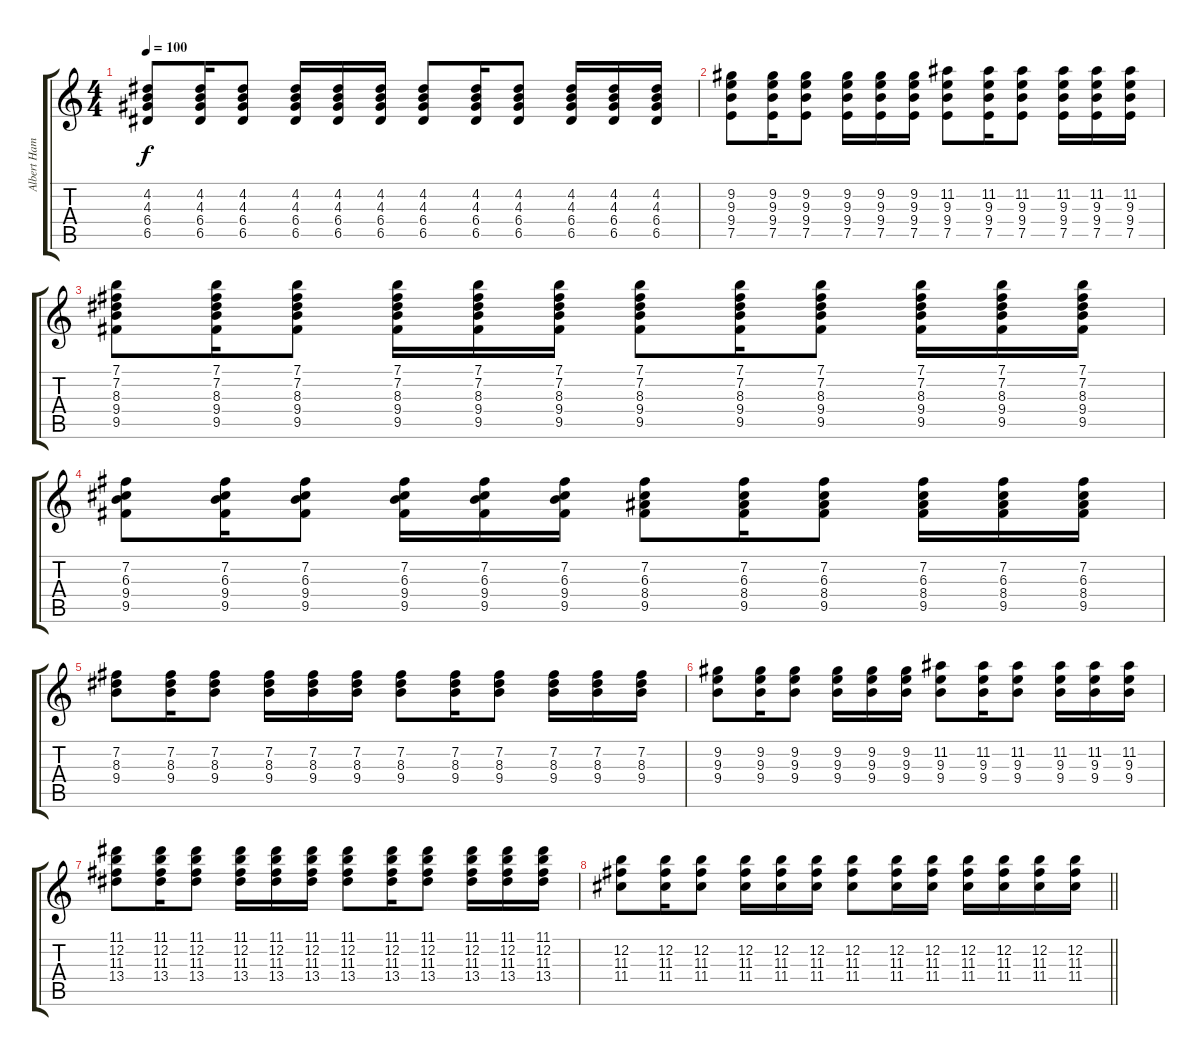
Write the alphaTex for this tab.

\track ("Albert Hammond Jr." "Albert Ham") {mute instrument overdrivenguitar}
\staff {score tabs}
\tuning (E4 B3 G3 D3 A2 E2) {hide}
\ts (4 4)
\tempo 100
\clef g2
\ks c
(4.2 4.3 6.4 6.5).8{dy f} (4.2 4.3 6.4 6.5).16 (4.2 4.3 6.4 6.5).8 (4.2 4.3 6.4 6.5).16 (4.2 4.3 6.4 6.5).16 (4.2 4.3 6.4 6.5).16 (4.2 4.3 6.4 6.5).8 (4.2 4.3 6.4 6.5).16 (4.2 4.3 6.4 6.5).8 (4.2 4.3 6.4 6.5).16 (4.2 4.3 6.4 6.5).16 (4.2 4.3 6.4 6.5).16 |
(9.2 9.3 9.4 7.5).8 (9.2 9.3 9.4 7.5).16 (9.2 9.3 9.4 7.5).8 (9.2 9.3 9.4 7.5).16 (9.2 9.3 9.4 7.5).16 (9.2 9.3 9.4 7.5).16 (11.2 9.3 9.4 7.5).8 (11.2 9.3 9.4 7.5).16 (11.2 9.3 9.4 7.5).8 (11.2 9.3 9.4 7.5).16 (11.2 9.3 9.4 7.5).16 (11.2 9.3 9.4 7.5).16 |
(7.1 7.2 8.3 9.4 9.5).8 (7.1 7.2 8.3 9.4 9.5).16 (7.1 7.2 8.3 9.4 9.5).8 (7.1 7.2 8.3 9.4 9.5).16 (7.1 7.2 8.3 9.4 9.5).16 (7.1 7.2 8.3 9.4 9.5).16 (7.1 7.2 8.3 9.4 9.5).8 (7.1 7.2 8.3 9.4 9.5).16 (7.1 7.2 8.3 9.4 9.5).8 (7.1 7.2 8.3 9.4 9.5).16 (7.1 7.2 8.3 9.4 9.5).16 (7.1 7.2 8.3 9.4 9.5).16 |
(7.2 6.3 9.4 9.5).8 (7.2 6.3 9.4 9.5).16 (7.2 6.3 9.4 9.5).8 (7.2 6.3 9.4 9.5).16 (7.2 6.3 9.4 9.5).16 (7.2 6.3 9.4 9.5).16 (7.2 6.3 8.4 9.5).8 (7.2 6.3 8.4 9.5).16 (7.2 6.3 8.4 9.5).8 (7.2 6.3 8.4 9.5).16 (7.2 6.3 8.4 9.5).16 (7.2 6.3 8.4 9.5).16 |
(7.2 8.3 9.4).8 (7.2 8.3 9.4).16 (7.2 8.3 9.4).8 (7.2 8.3 9.4).16 (7.2 8.3 9.4).16 (7.2 8.3 9.4).16 (7.2 8.3 9.4).8 (7.2 8.3 9.4).16 (7.2 8.3 9.4).8 (7.2 8.3 9.4).16 (7.2 8.3 9.4).16 (7.2 8.3 9.4).16 |
(9.2 9.3 9.4).8 (9.2 9.3 9.4).16 (9.2 9.3 9.4).8 (9.2 9.3 9.4).16 (9.2 9.3 9.4).16 (9.2 9.3 9.4).16 (11.2 9.3 9.4).8 (11.2 9.3 9.4).16 (11.2 9.3 9.4).8 (11.2 9.3 9.4).16 (11.2 9.3 9.4).16 (11.2 9.3 9.4).16 |
(11.1 12.2 11.3 13.4).8 (11.1 12.2 11.3 13.4).16 (11.1 12.2 11.3 13.4).8 (11.1 12.2 11.3 13.4).16 (11.1 12.2 11.3 13.4).16 (11.1 12.2 11.3 13.4).16 (11.1 12.2 11.3 13.4).8 (11.1 12.2 11.3 13.4).16 (11.1 12.2 11.3 13.4).8 (11.1 12.2 11.3 13.4).16 (11.1 12.2 11.3 13.4).16 (11.1 12.2 11.3 13.4).16 |
\barLineRight lightlight
(12.2 11.3 11.4).8 (12.2 11.3 11.4).16 (12.2 11.3 11.4).8 (12.2 11.3 11.4).16 (12.2 11.3 11.4).16 (12.2 11.3 11.4).16 (12.2 11.3 11.4).8 (12.2 11.3 11.4).16 (12.2 11.3 11.4).16 (12.2 11.3 11.4).16 (12.2 11.3 11.4).16 (12.2 11.3 11.4).16 (12.2 11.3 11.4).16
